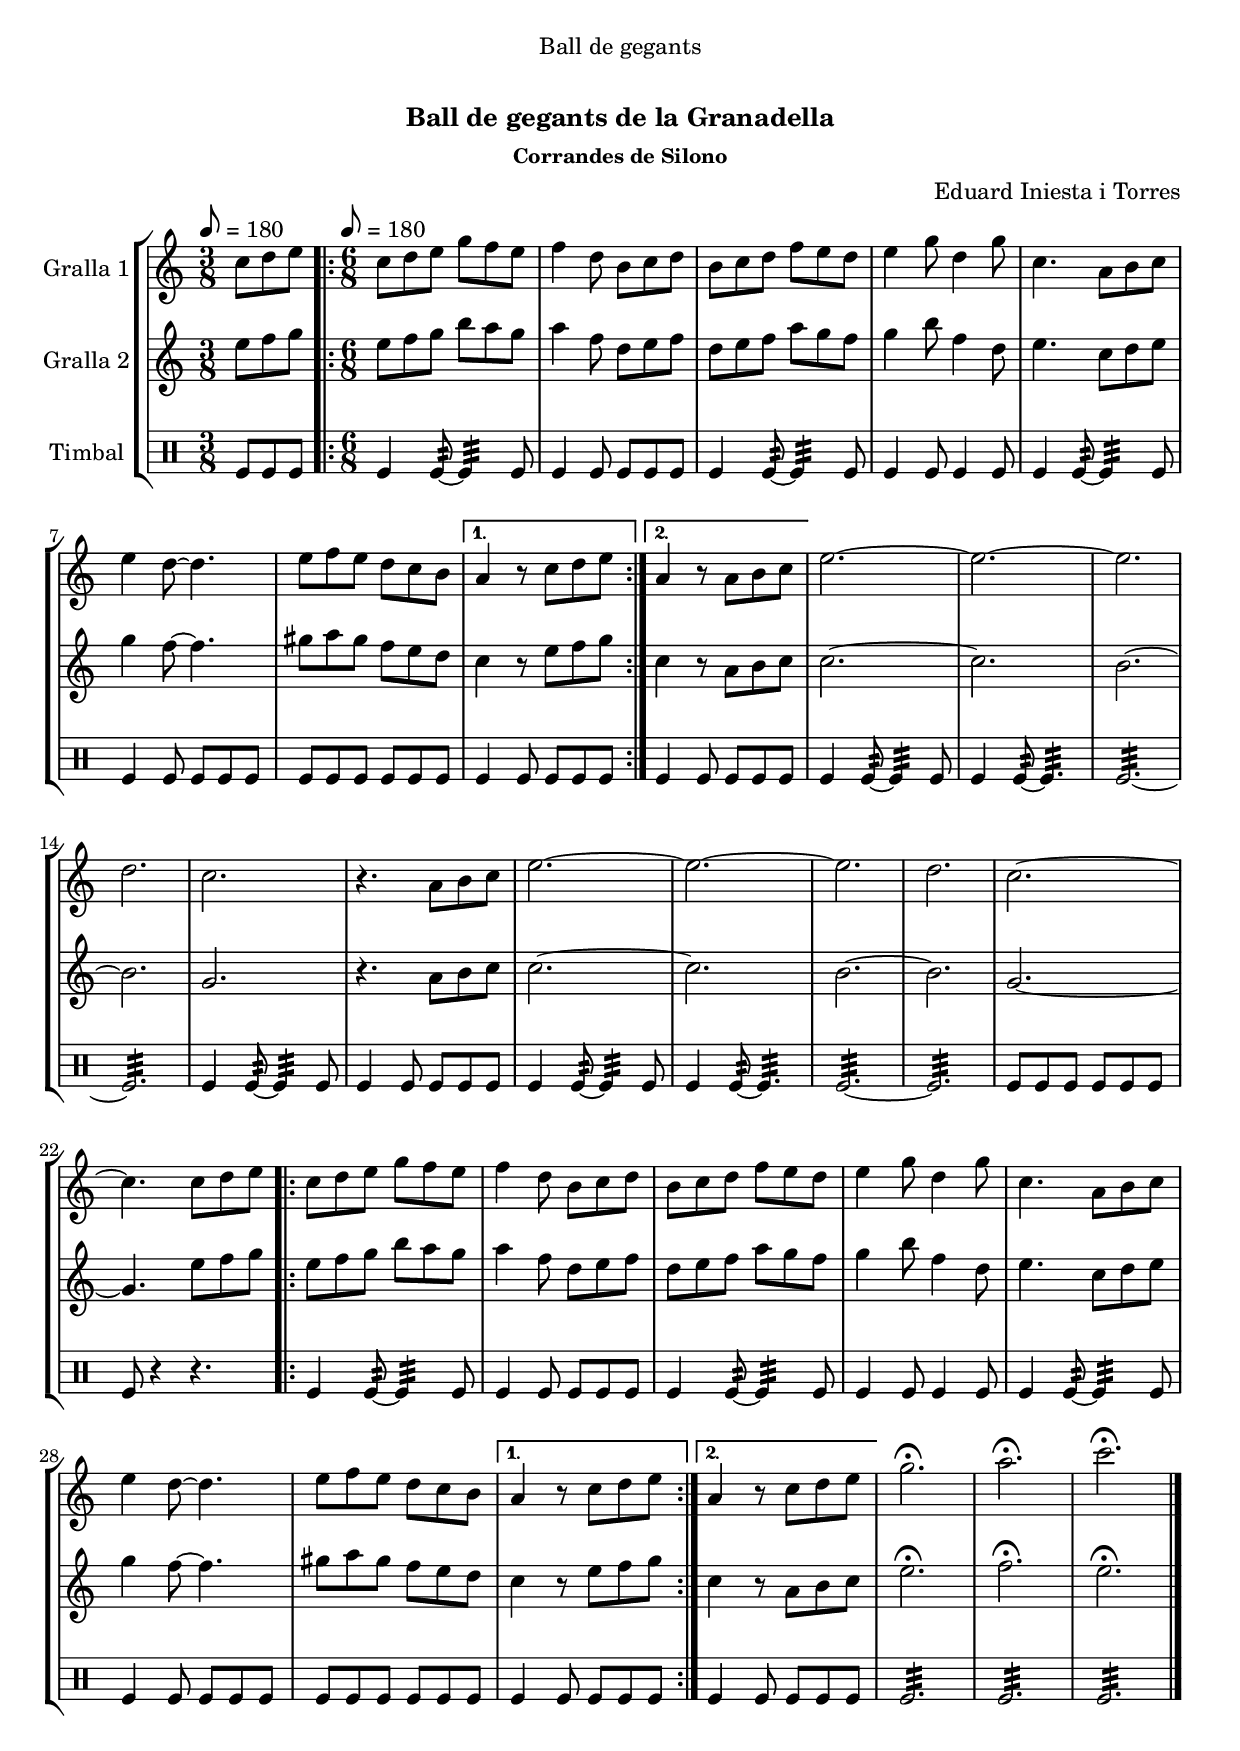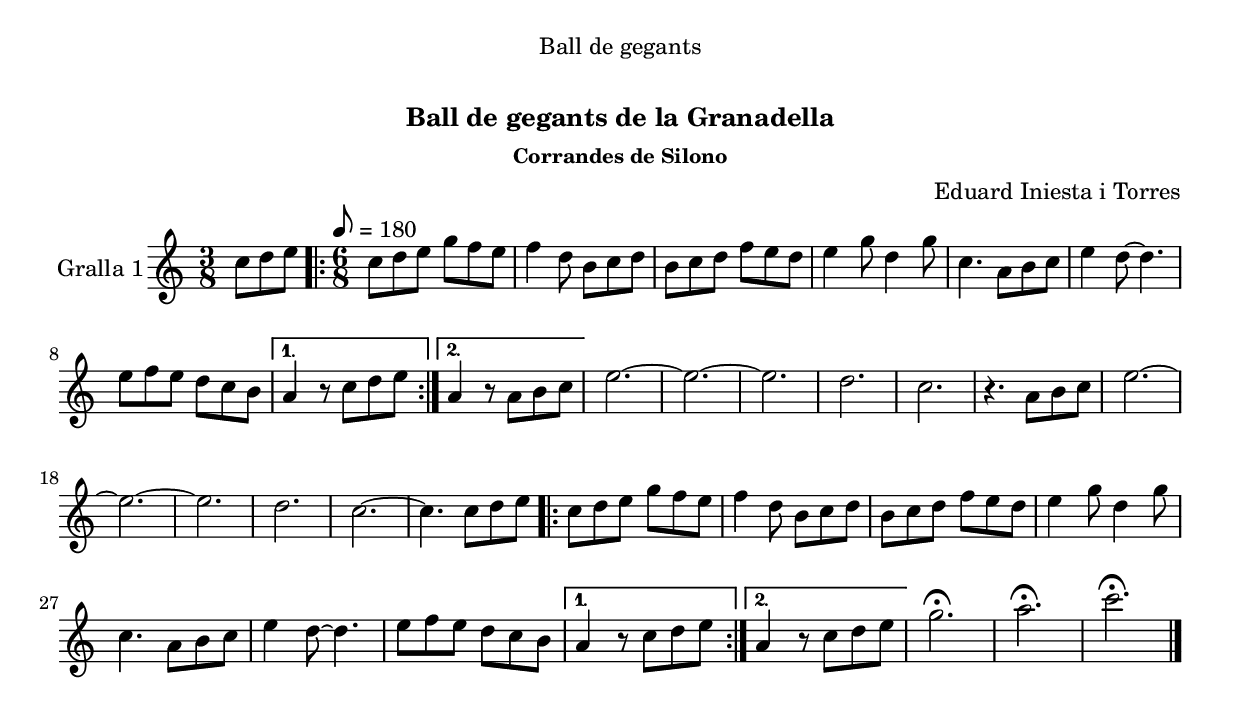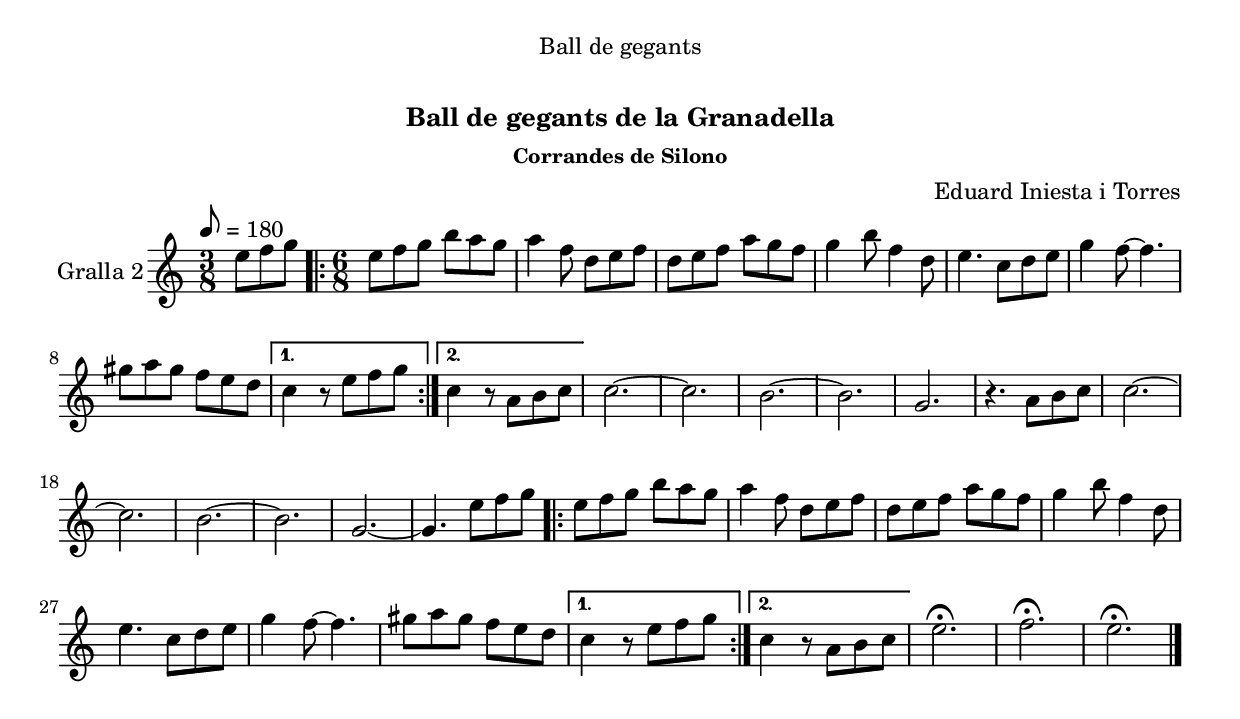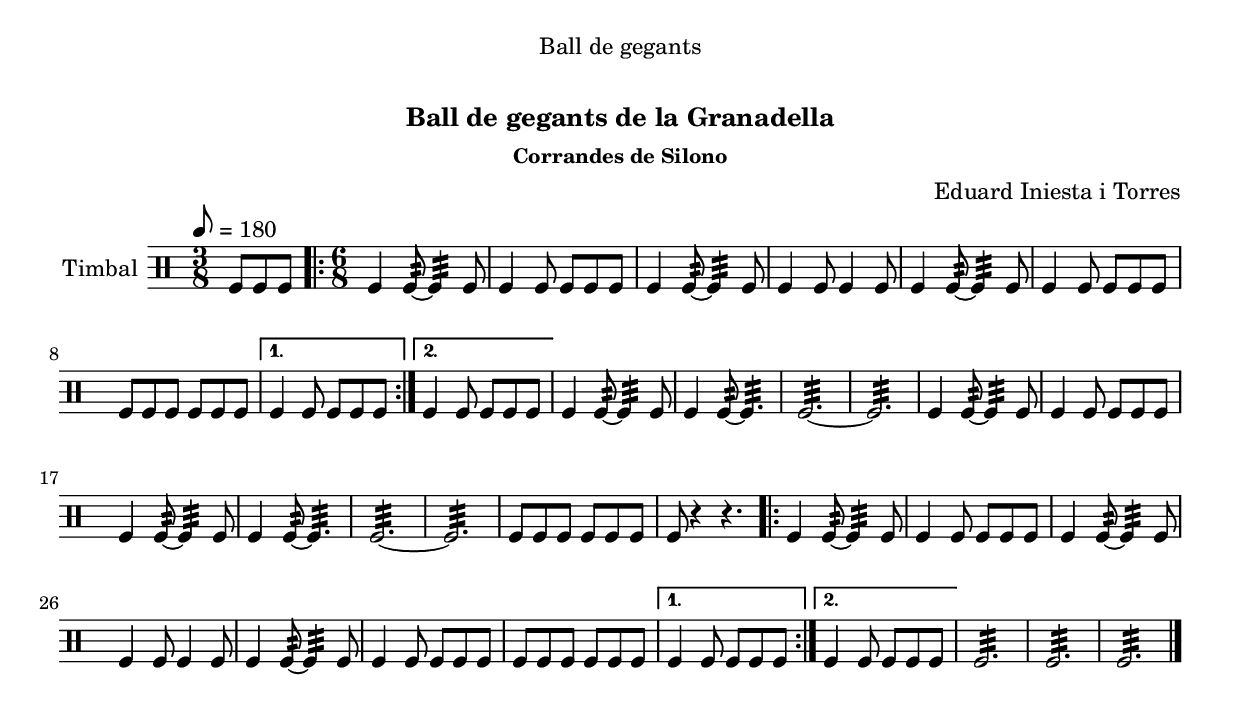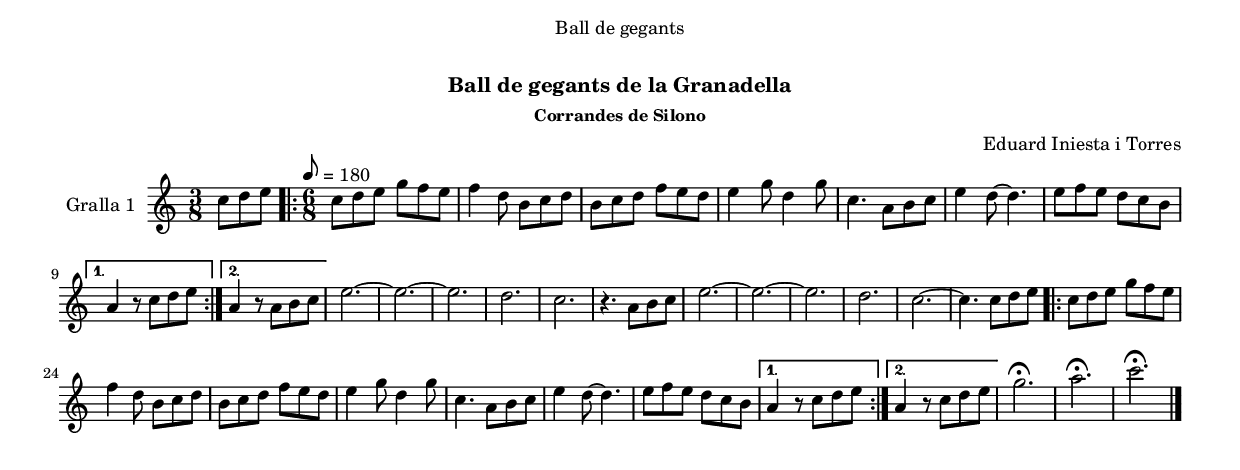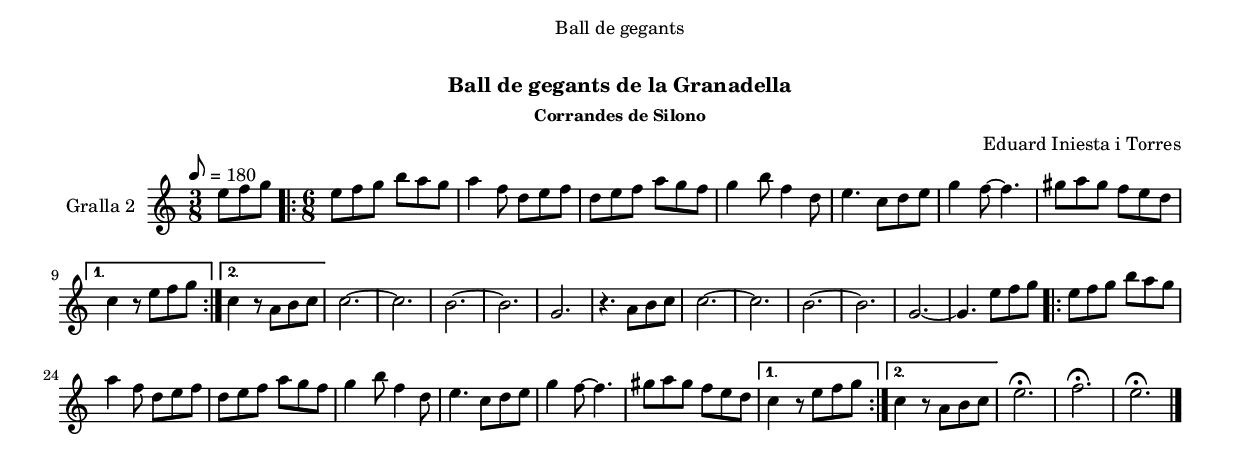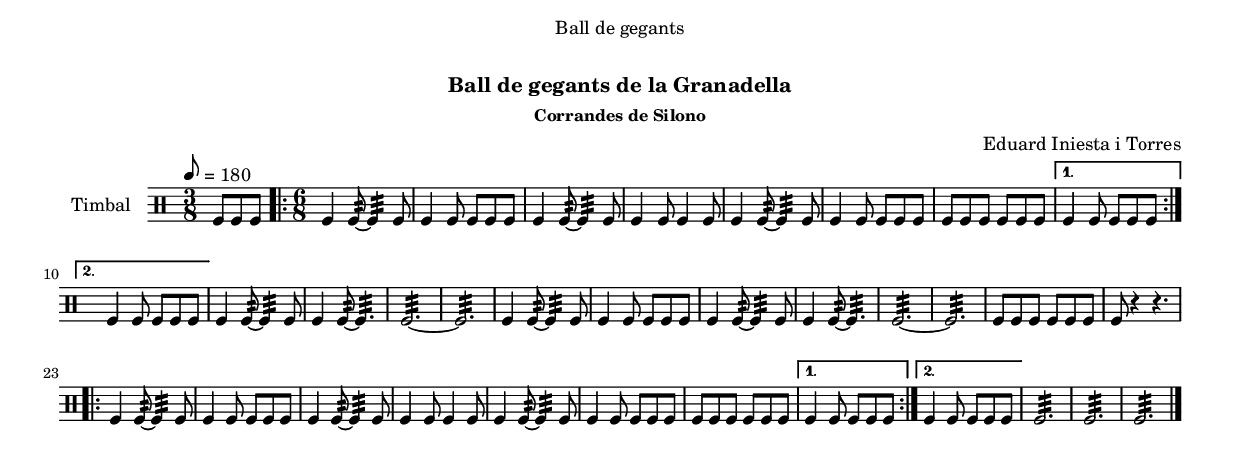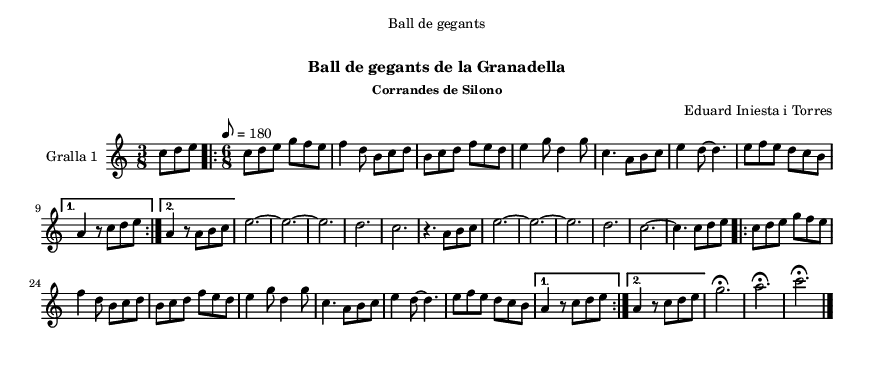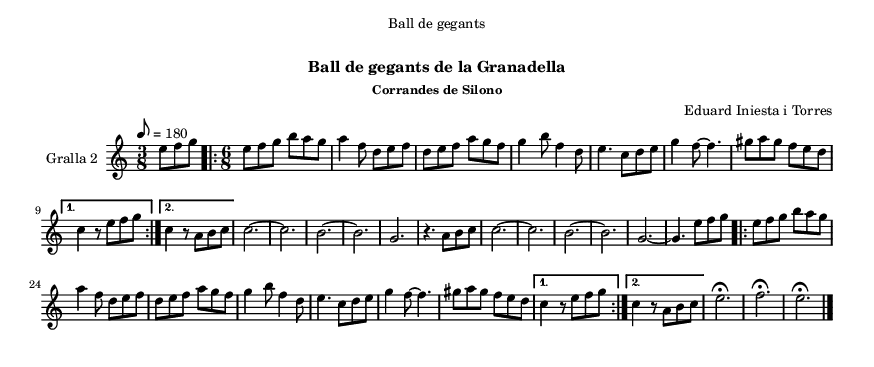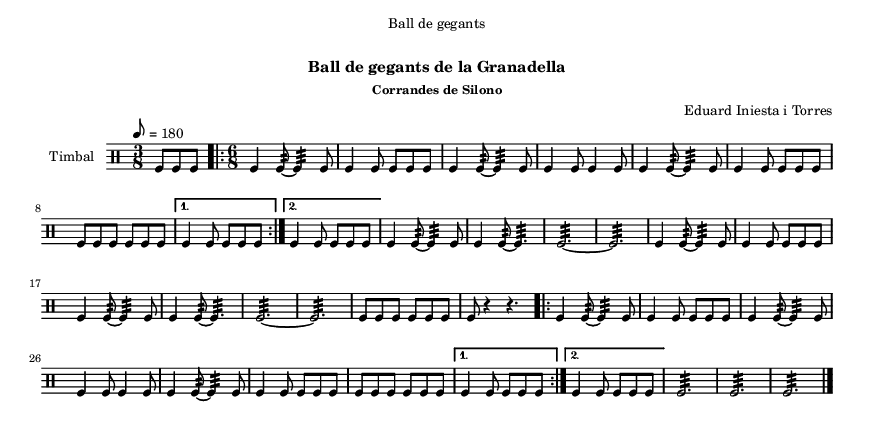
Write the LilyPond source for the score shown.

\version "2.16.0"

\header {
  dedication="Ball de gegants"
  title="   "
  subtitle="Ball de gegants de la Granadella"
  subsubtitle="Corrandes de Silono"
  poet=""
  meter=""
  piece=""
  composer="Eduard Iniesta i Torres"
  arranger=""
  opus=""
  instrument=""
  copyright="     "
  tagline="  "
}

liniaroAa =
\relative c''
{
  \clef treble
  \key c \major
  \time 3/8
  c8 d e \tempo 8 = 180  |
  \time 6/8   \repeat volta 2 { c8 d e g f e  |
  f4 d8 b c d  |
  b8 c d f e d  |
  %05
  e4 g8 d4 g8  |
  c,4. a8 b c  |
  e4 d8 ~ d4.  |
  e8 f e d c b }
  \alternative { { a4 r8 c d e }
  %10
  { a,4 r8 a b c } }
  e2. ~  |
  e2. ~  |
  e2.  |
  d2.  |
  %15
  c2.  |
  r4. a8 b c  |
  e2. ~  |
  e2. ~  |
  e2.  |
  %20
  d2.  |
  c2. ~  |
  c4. c8 d e  |
  \repeat volta 2 { c8 d e g f e  |
  f4 d8 b c d  |
  %25
  b8 c d f e d  |
  e4 g8 d4 g8  |
  c,4. a8 b c  |
  e4 d8 ~ d4.  |
  e8 f e d c b }
  %30
  \alternative { { a4 r8 c d e }
  { a,4 r8 c d e } }
  g2.\fermata  |
  a2.\fermata  |
  c2.\fermata  \bar "|."
}

liniaroAb =
\relative e''
{
  \tempo 8 = 180
  \clef treble
  \key c \major
  \time 3/8
  e8 f g  |
  \time 6/8   \repeat volta 2 { e8 f g b a g  |
  a4 f8 d e f  |
  d8 e f a g f  |
  %05
  g4 b8 f4 d8  |
  e4. c8 d e  |
  g4 f8 ~ f4.  |
  gis8 a gis f e d }
  \alternative { { c4 r8 e f g }
  %10
  { c,4 r8 a b c } }
  c2. ~  |
  c2.  |
  b2. ~  |
  b2.  |
  %15
  g2.  |
  r4. a8 b c  |
  c2. ~  |
  c2.  |
  b2. ~  |
  %20
  b2.  |
  g2. ~  |
  g4. e'8 f g  |
  \repeat volta 2 { e8 f g b a g  |
  a4 f8 d e f  |
  %25
  d8 e f a g f  |
  g4 b8 f4 d8  |
  e4. c8 d e  |
  g4 f8 ~ f4.  |
  gis8 a gis f e d }
  %30
  \alternative { { c4 r8 e f g }
  { c,4 r8 a b c } }
  e2.\fermata  |
  f2.\fermata  |
  e2.\fermata  \bar "|."
}

liniaroAc =
\drummode
{
  \tempo 8 = 180
  \time 3/8
  tomfl8 tomfl tomfl  |
  \time 6/8   \repeat volta 2 { tomfl4 tomfl8:32 ~ tomfl4:32 tomfl8  |
  tomfl4 tomfl8 tomfl tomfl tomfl  |
  tomfl4 tomfl8:32 ~ tomfl4:32 tomfl8  |
  %05
  tomfl4 tomfl8 tomfl4 tomfl8  |
  tomfl4 tomfl8:32 ~ tomfl4:32 tomfl8  |
  tomfl4 tomfl8 tomfl tomfl tomfl  |
  tomfl8 tomfl tomfl tomfl tomfl tomfl }
  \alternative { { tomfl4 tomfl8 tomfl tomfl tomfl }
  %10
  { tomfl4 tomfl8 tomfl tomfl tomfl } }
  tomfl4 tomfl8:32 ~ tomfl4:32 tomfl8  |
  tomfl4 tomfl8:32 ~ tomfl4.:32  |
  tomfl2.:32 ~  |
  tomfl2.:32  |
  %15
  tomfl4 tomfl8:32 ~ tomfl4:32 tomfl8  |
  tomfl4 tomfl8 tomfl tomfl tomfl  |
  tomfl4 tomfl8:32 ~ tomfl4:32 tomfl8  |
  tomfl4 tomfl8:32 ~ tomfl4.:32  |
  tomfl2.:32 ~  |
  %20
  tomfl2.:32  |
  tomfl8 tomfl tomfl tomfl tomfl tomfl  |
  tomfl8 r4 r4.  |
  \repeat volta 2 { tomfl4 tomfl8:32 ~ tomfl4:32 tomfl8  |
  tomfl4 tomfl8 tomfl tomfl tomfl  |
  %25
  tomfl4 tomfl8:32 ~ tomfl4:32 tomfl8  |
  tomfl4 tomfl8 tomfl4 tomfl8  |
  tomfl4 tomfl8:32 ~ tomfl4:32 tomfl8  |
  tomfl4 tomfl8 tomfl tomfl tomfl  |
  tomfl8 tomfl tomfl tomfl tomfl tomfl }
  %30
  \alternative { { tomfl4 tomfl8 tomfl tomfl tomfl }
  { tomfl4 tomfl8 tomfl tomfl tomfl } }
  tomfl2.:32  |
  tomfl2.:32  |
  tomfl2.:32  \bar "|."
}

\book {

\paper {
  print-page-number = false
  #(set-paper-size "a4")
  #(layout-set-staff-size 20)
}

\bookpart {
  \score {
    \new StaffGroup {
      \override Score.RehearsalMark #'self-alignment-X = #LEFT
      <<
        \new Staff \with {instrumentName = #"Gralla 1" } \liniaroAa
        \new Staff \with {instrumentName = #"Gralla 2" } \liniaroAb
        \new DrumStaff \with {instrumentName = #"Timbal" } \liniaroAc
      >>
    }
    \layout {}
  }\score { \unfoldRepeats
    \new StaffGroup {
      \override Score.RehearsalMark #'self-alignment-X = #LEFT
      <<
        \new Staff \with {instrumentName = #"Gralla 1" } \liniaroAa
        \new Staff \with {instrumentName = #"Gralla 2" } \liniaroAb
        \new DrumStaff \with {instrumentName = #"Timbal" } \liniaroAc
      >>
    }
    \midi {}
  }
}

\bookpart {
  \header {}
  \score {
    \new StaffGroup {
      \override Score.RehearsalMark #'self-alignment-X = #LEFT
      <<
        \new Staff \with {instrumentName = #"Gralla 1" } \liniaroAa
      >>
    }
    \layout {}
  }\score { \unfoldRepeats
    \new StaffGroup {
      \override Score.RehearsalMark #'self-alignment-X = #LEFT
      <<
        \new Staff \with {instrumentName = #"Gralla 1" } \liniaroAa
      >>
    }
    \midi {}
  }
}

\bookpart {
  \header {}
  \score {
    \new StaffGroup {
      \override Score.RehearsalMark #'self-alignment-X = #LEFT
      <<
        \new Staff \with {instrumentName = #"Gralla 2" } \liniaroAb
      >>
    }
    \layout {}
  }\score { \unfoldRepeats
    \new StaffGroup {
      \override Score.RehearsalMark #'self-alignment-X = #LEFT
      <<
        \new Staff \with {instrumentName = #"Gralla 2" } \liniaroAb
      >>
    }
    \midi {}
  }
}

\bookpart {
  \header {}
  \score {
    \new StaffGroup {
      \override Score.RehearsalMark #'self-alignment-X = #LEFT
      <<
        \new DrumStaff \with {instrumentName = #"Timbal" } \liniaroAc
      >>
    }
    \layout {}
  }\score { \unfoldRepeats
    \new StaffGroup {
      \override Score.RehearsalMark #'self-alignment-X = #LEFT
      <<
        \new DrumStaff \with {instrumentName = #"Timbal" } \liniaroAc
      >>
    }
    \midi {}
  }
}

}

\book {

\paper {
  print-page-number = false
  #(set-paper-size "a5landscape")
  #(layout-set-staff-size 16)
  #(define output-suffix "a5")
}

\bookpart {
  \header {}
  \score {
    \new StaffGroup {
      \override Score.RehearsalMark #'self-alignment-X = #LEFT
      <<
        \new Staff \with {instrumentName = #"Gralla 1" } \liniaroAa
      >>
    }
    \layout {}
  }
}

\bookpart {
  \header {}
  \score {
    \new StaffGroup {
      \override Score.RehearsalMark #'self-alignment-X = #LEFT
      <<
        \new Staff \with {instrumentName = #"Gralla 2" } \liniaroAb
      >>
    }
    \layout {}
  }
}

\bookpart {
  \header {}
  \score {
    \new StaffGroup {
      \override Score.RehearsalMark #'self-alignment-X = #LEFT
      <<
        \new DrumStaff \with {instrumentName = #"Timbal" } \liniaroAc
      >>
    }
    \layout {}
  }
}

}

\book {

\paper {
  print-page-number = false
  #(set-paper-size "a6landscape")
  #(layout-set-staff-size 12)
  #(define output-suffix "a6")
}

\bookpart {
  \header {}
  \score {
    \new StaffGroup {
      \override Score.RehearsalMark #'self-alignment-X = #LEFT
      <<
        \new Staff \with {instrumentName = #"Gralla 1" } \liniaroAa
      >>
    }
    \layout {}
  }
}

\bookpart {
  \header {}
  \score {
    \new StaffGroup {
      \override Score.RehearsalMark #'self-alignment-X = #LEFT
      <<
        \new Staff \with {instrumentName = #"Gralla 2" } \liniaroAb
      >>
    }
    \layout {}
  }
}

\bookpart {
  \header {}
  \score {
    \new StaffGroup {
      \override Score.RehearsalMark #'self-alignment-X = #LEFT
      <<
        \new DrumStaff \with {instrumentName = #"Timbal" } \liniaroAc
      >>
    }
    \layout {}
  }
}

}

